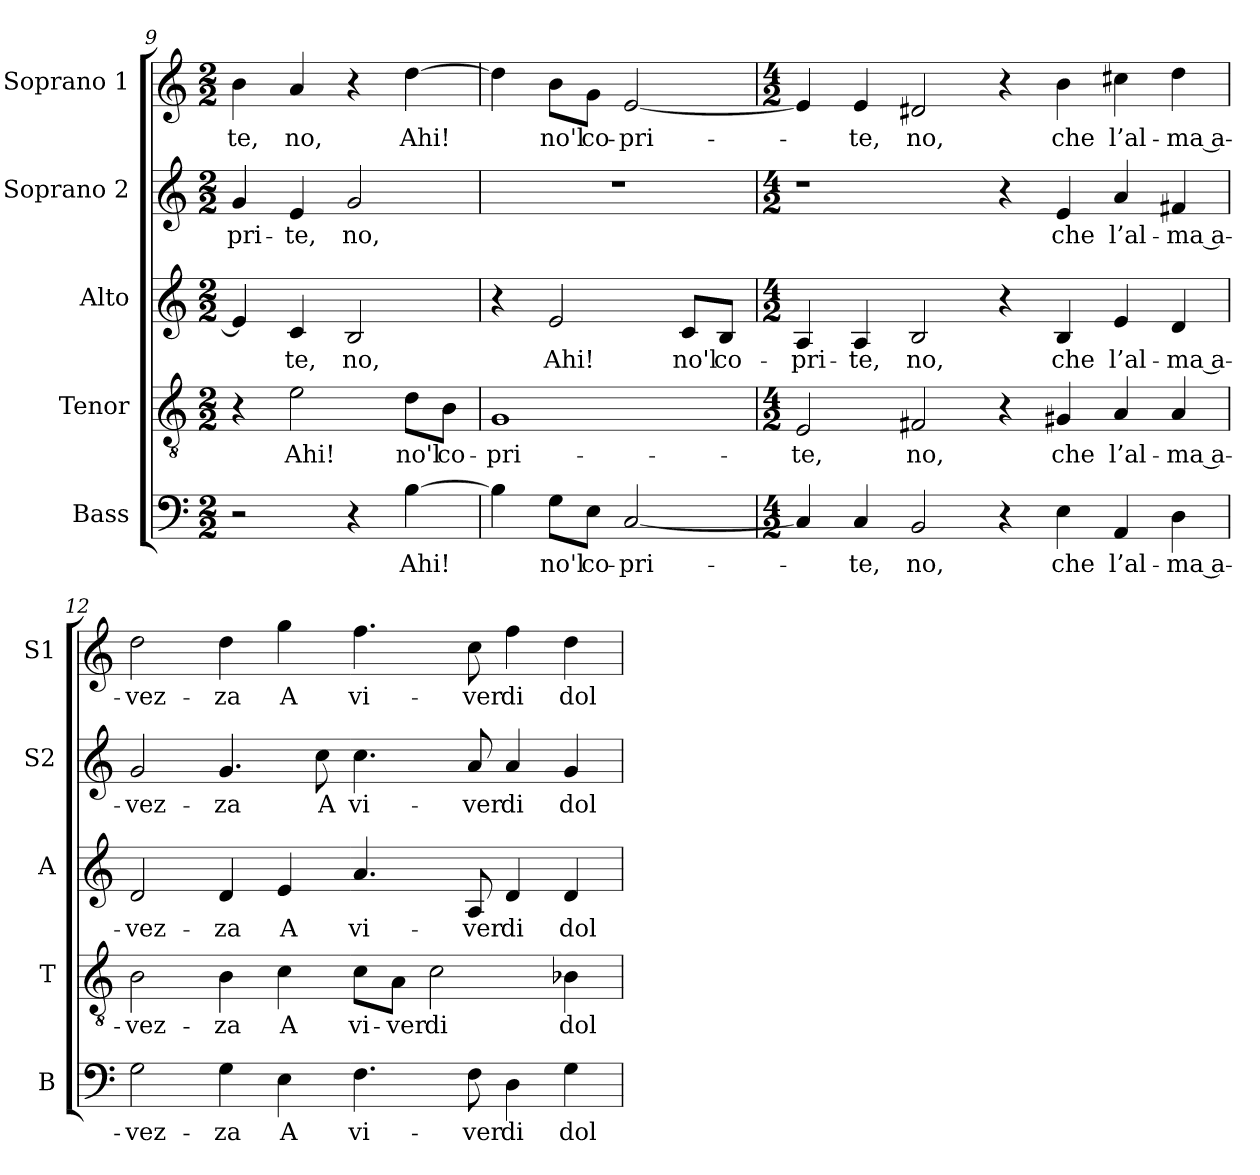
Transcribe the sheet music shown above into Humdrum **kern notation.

**kern	**text	**kern	**text	**kern	**text	**kern	**text	**kern	**text
*part5	*part5	*part4	*part4	*part3	*part3	*part2	*part2	*part1	*part1
*staff5	*staff5	*staff4	*staff4	*staff3	*staff3	*staff2	*staff2	*staff1	*staff1
*I"Bass	*	*I"Tenor	*	*I"Alto	*	*I"Soprano 2	*	*I"Soprano 1	*
*I'B	*	*I'T	*	*I'A	*	*I'S2	*	*I'S1	*
*clefF4	*	*clefGv2	*	*clefG2	*	*clefG2	*	*clefG2	*
*	*	*ITrd7c12	*	*	*	*	*	*	*
*k[]	*	*k[]	*	*k[]	*	*k[]	*	*k[]	*
*C:	*	*C:	*	*C:	*	*C:	*	*C:	*
*M2/2	*	*M2/2	*	*M2/2	*	*M2/2	*	*M2/2	*
=9	=9	=9	=9	=9	=9	=9	=9	=9	=9
!	!	!	!	!	!	!	!LO:LY:b:color=#000000	!	!
!	!	!	!	!	!	!	!	!	!LO:LY:b:color=#000000
2r	.	4r	.	4ei/]	.	4gi/	-pri-	4bi\	-te,
!	!	!	!LO:LY:b:color=#000000	!	!	!	!	!	!
!	!	!	!	!	!LO:LY:b:color=#000000	!	!	!	!
!	!	!	!	!	!	!	!LO:LY:b:color=#000000	!	!
!	!	!	!	!	!	!	!	!	!LO:LY:b:color=#000000
.	.	2Ei\	Ahi!	4ci/	-te,	4ei/	-te,	4ai/	no,
!	!	!	!	!	!LO:LY:b:color=#000000	!	!	!	!
!	!	!	!	!	!	!	!LO:LY:b:color=#000000	!	!
4r	.	.	.	2Bi/	no,	2gi/	no,	4r	.
!	!LO:LY:b:color=#000000	!	!	!	!	!	!	!	!
!	!	!	!LO:LY:b:color=#000000	!	!	!	!	!	!
!	!	!	!	!	!	!	!	!	!LO:LY:b:color=#000000
[4Bi\	Ahi!	8Di\L	no'l	.	.	.	.	[4ddi\	Ahi!
!	!	!	!LO:LY:b:color=#000000	!	!	!	!	!	!
.	.	8BBi\J	co-	.	.	.	.	.	.
=10	=10	=10	=10	=10	=10	=10	=10	=10	=10
!	!	!	!LO:LY:b:color=#000000	!	!	!	!	!	!
4Bi\]	.	1GGi	-pri-	4r	.	1r	.	4ddi\]	.
!	!LO:LY:b:color=#000000	!	!	!	!	!	!	!	!
!	!	!	!	!	!LO:LY:b:color=#000000	!	!	!	!
!	!	!	!	!	!	!	!	!	!LO:LY:b:color=#000000
8Gi\L	no'l	.	.	2ei/	Ahi!	.	.	8bi\L	no'l
!	!LO:LY:b:color=#000000	!	!	!	!	!	!	!	!
!	!	!	!	!	!	!	!	!	!LO:LY:b:color=#000000
8Ei\J	co-	.	.	.	.	.	.	8gi\J	co-
!	!LO:LY:b:color=#000000	!	!	!	!	!	!	!	!
!	!	!	!	!	!	!	!	!	!LO:LY:b:color=#000000
[2Ci/	-pri-	.	.	.	.	.	.	[2ei/	-pri-
!	!	!	!	!	!LO:LY:b:color=#000000	!	!	!	!
.	.	.	.	8ci/L	no'l	.	.	.	.
!	!	!	!	!	!LO:LY:b:color=#000000	!	!	!	!
.	.	.	.	8Bi/J	co-	.	.	.	.
!!LO:PB:g=z
=11	=11	=11	=11	=11	=11	=11	=11	=11	=11
*M4/2	*	*M4/2	*	*M4/2	*	*M4/2	*	*M4/2	*
!	!	!	!LO:LY:b:color=#000000	!	!	!	!	!	!
!	!	!	!	!	!LO:LY:b:color=#000000	!	!	!	!
4Ci/]	.	2EEi/	-te,	4Ai/	-pri-	1r	.	4ei/]	.
!	!LO:LY:b:color=#000000	!	!	!	!	!	!	!	!
!	!	!	!	!	!LO:LY:b:color=#000000	!	!	!	!
!	!	!	!	!	!	!	!	!	!LO:LY:b:color=#000000
4Ci/	-te,	.	.	4Ai/	-te,	.	.	4ei/	-te,
!	!LO:LY:b:color=#000000	!	!	!	!	!	!	!	!
!	!	!	!LO:LY:b:color=#000000	!	!	!	!	!	!
!	!	!	!	!	!LO:LY:b:color=#000000	!	!	!	!
!	!	!	!	!	!	!	!	!	!LO:LY:b:color=#000000
2BBi/	no,	2FF#Xi/	no,	2Bi/	no,	.	.	2d#Xi/	no,
4r	.	4r	.	4r	.	4r	.	4r	.
!	!LO:LY:b:color=#000000	!	!	!	!	!	!	!	!
!	!	!	!LO:LY:b:color=#000000	!	!	!	!	!	!
!	!	!	!	!	!LO:LY:b:color=#000000	!	!	!	!
!	!	!	!	!	!	!	!LO:LY:b:color=#000000	!	!
!	!	!	!	!	!	!	!	!	!LO:LY:b:color=#000000
4Ei\	che	4GG#Xi/	che	4Bi/	che	4ei/	che	4bi\	che
!	!LO:LY:b:color=#000000	!	!	!	!	!	!	!	!
!	!	!	!LO:LY:b:color=#000000	!	!	!	!	!	!
!	!	!	!	!	!LO:LY:b:color=#000000	!	!	!	!
!	!	!	!	!	!	!	!LO:LY:b:color=#000000	!	!
!	!	!	!	!	!	!	!	!	!LO:LY:b:color=#000000
4AAi/	l’al-	4AAi/	l’al-	4ei/	l’al-	4ai/	l’al-	4cc#Xi\	l’al-
!	!LO:LY:b:color=#000000	!	!	!	!	!	!	!	!
!	!	!	!LO:LY:b:color=#000000	!	!	!	!	!	!
!	!	!	!	!	!LO:LY:b:color=#000000	!	!	!	!
!	!	!	!	!	!	!	!LO:LY:b:color=#000000	!	!
!	!	!	!	!	!	!	!	!	!LO:LY:b:color=#000000
4Di\	-ma a-	4AAi/	-ma a-	4di/	-ma a-	4f#Xi/	-ma a-	4ddi\	-ma a-
=12	=12	=12	=12	=12	=12	=12	=12	=12	=12
!	!LO:LY:b:color=#000000	!	!	!	!	!	!	!	!
!	!	!	!LO:LY:b:color=#000000	!	!	!	!	!	!
!	!	!	!	!	!LO:LY:b:color=#000000	!	!	!	!
!	!	!	!	!	!	!	!LO:LY:b:color=#000000	!	!
!	!	!	!	!	!	!	!	!	!LO:LY:b:color=#000000
2Gi\	-vez-	2BBi\	-vez-	2di/	-vez-	2gi/	-vez-	2ddi\	-vez-
!	!LO:LY:b:color=#000000	!	!	!	!	!	!	!	!
!	!	!	!LO:LY:b:color=#000000	!	!	!	!	!	!
!	!	!	!	!	!LO:LY:b:color=#000000	!	!	!	!
!	!	!	!	!	!	!	!LO:LY:b:color=#000000	!	!
!	!	!	!	!	!	!	!	!	!LO:LY:b:color=#000000
4Gi\	-za	4BBi\	-za	4di/	-za	4.gi/	-za	4ddi\	-za
!	!LO:LY:b:color=#000000	!	!	!	!	!	!	!	!
!	!	!	!LO:LY:b:color=#000000	!	!	!	!	!	!
!	!	!	!	!	!LO:LY:b:color=#000000	!	!	!	!
!	!	!	!	!	!	!	!	!	!LO:LY:b:color=#000000
4Ei\	A	4Ci\	A	4ei/	A	.	.	4ggi\	A
!	!	!	!	!	!	!	!LO:LY:b:color=#000000	!	!
.	.	.	.	.	.	8cci\	A	.	.
!	!LO:LY:b:color=#000000	!	!	!	!	!	!	!	!
!	!	!	!LO:LY:b:color=#000000	!	!	!	!	!	!
!	!	!	!	!	!LO:LY:b:color=#000000	!	!	!	!
!	!	!	!	!	!	!	!LO:LY:b:color=#000000	!	!
!	!	!	!	!	!	!	!	!	!LO:LY:b:color=#000000
4.Fi\	vi-	8Ci\L	vi-	4.ai/	vi-	4.cci\	vi-	4.ffi\	vi-
!	!	!	!LO:LY:b:color=#000000	!	!	!	!	!	!
.	.	8AAi\J	-ver	.	.	.	.	.	.
!	!	!	!LO:LY:b:color=#000000	!	!	!	!	!	!
.	.	2Ci\	di	.	.	.	.	.	.
!	!LO:LY:b:color=#000000	!	!	!	!	!	!	!	!
!	!	!	!	!	!LO:LY:b:color=#000000	!	!	!	!
!	!	!	!	!	!	!	!LO:LY:b:color=#000000	!	!
!	!	!	!	!	!	!	!	!	!LO:LY:b:color=#000000
8Fi\	-ver	.	.	8Ai/	-ver	8ai/	-ver	8cci\	-ver
!	!LO:LY:b:color=#000000	!	!	!	!	!	!	!	!
!	!	!	!	!	!LO:LY:b:color=#000000	!	!	!	!
!	!	!	!	!	!	!	!LO:LY:b:color=#000000	!	!
!	!	!	!	!	!	!	!	!	!LO:LY:b:color=#000000
4Di\	di	.	.	4di/	di	4ai/	di	4ffi\	di
!	!LO:LY:b:color=#000000	!	!	!	!	!	!	!	!
!	!	!	!LO:LY:b:color=#000000	!	!	!	!	!	!
!	!	!	!	!	!LO:LY:b:color=#000000	!	!	!	!
!	!	!	!	!	!	!	!LO:LY:b:color=#000000	!	!
!	!	!	!	!	!	!	!	!	!LO:LY:b:color=#000000
4Gi\	dol-	4BB-Xi\	dol-	4di/	dol-	4gi/	dol-	4ddi\	dol-
=	=	=	=	=	=	=	=	=	=
*-	*-	*-	*-	*-	*-	*-	*-	*-	*-
